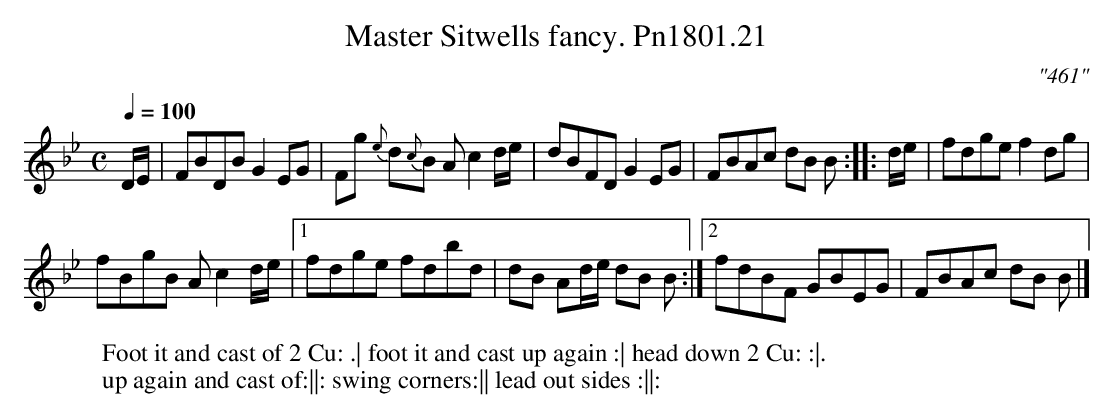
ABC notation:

X:1
T:Master Sitwells fancy. Pn1801.21
Q:1/4=100
M:C
L:1/8
C:"461"
W:Foot it and cast of 2 Cu: .| foot it and cast up again :| head down 2 Cu: :|.
W:up again and cast of:||: swing corners:|| lead out sides :||:
K:Bb
D/E/|FBDBG2EG|Fg {e}d{c}B Ac2d/e/|dBFD G2EG|FBAc dB B:||:d/e/|fdge f2dg|
fBgB Ac2d/e/|1fdge fdbd|dB Ad/e/ dB B:|2fdBF GBEG|FBAc dB B|]
